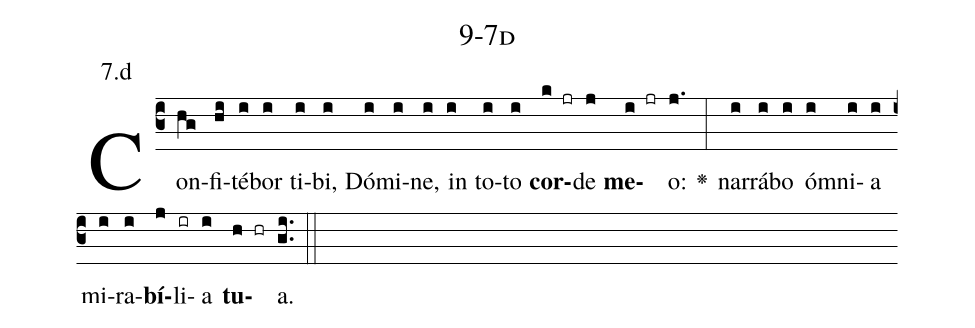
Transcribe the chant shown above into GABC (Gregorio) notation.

name: 9-7d;
annotation: 7.d;
%%
(c3)Con(hg)fi(hi)té(i)bor(i) ti(i)bi,(i) Dó(i)mi(i)ne,(i) in(i) to(i)to(i) <b>cor</b>(k jr)de(j) <b>me</b>(i jr)o:(j.) <v>\greheightstar</v>(:) nar(i)rá(i)bo(i) óm(i)ni(i)a(i) mi(i)ra(i)<b>bí</b>(j)li(ir)a(i) <b>tu</b>(h hr)a.(gi..) (::)


%E(i) u(i) o(j) u(i) a(h) e.(gi..) (::)
